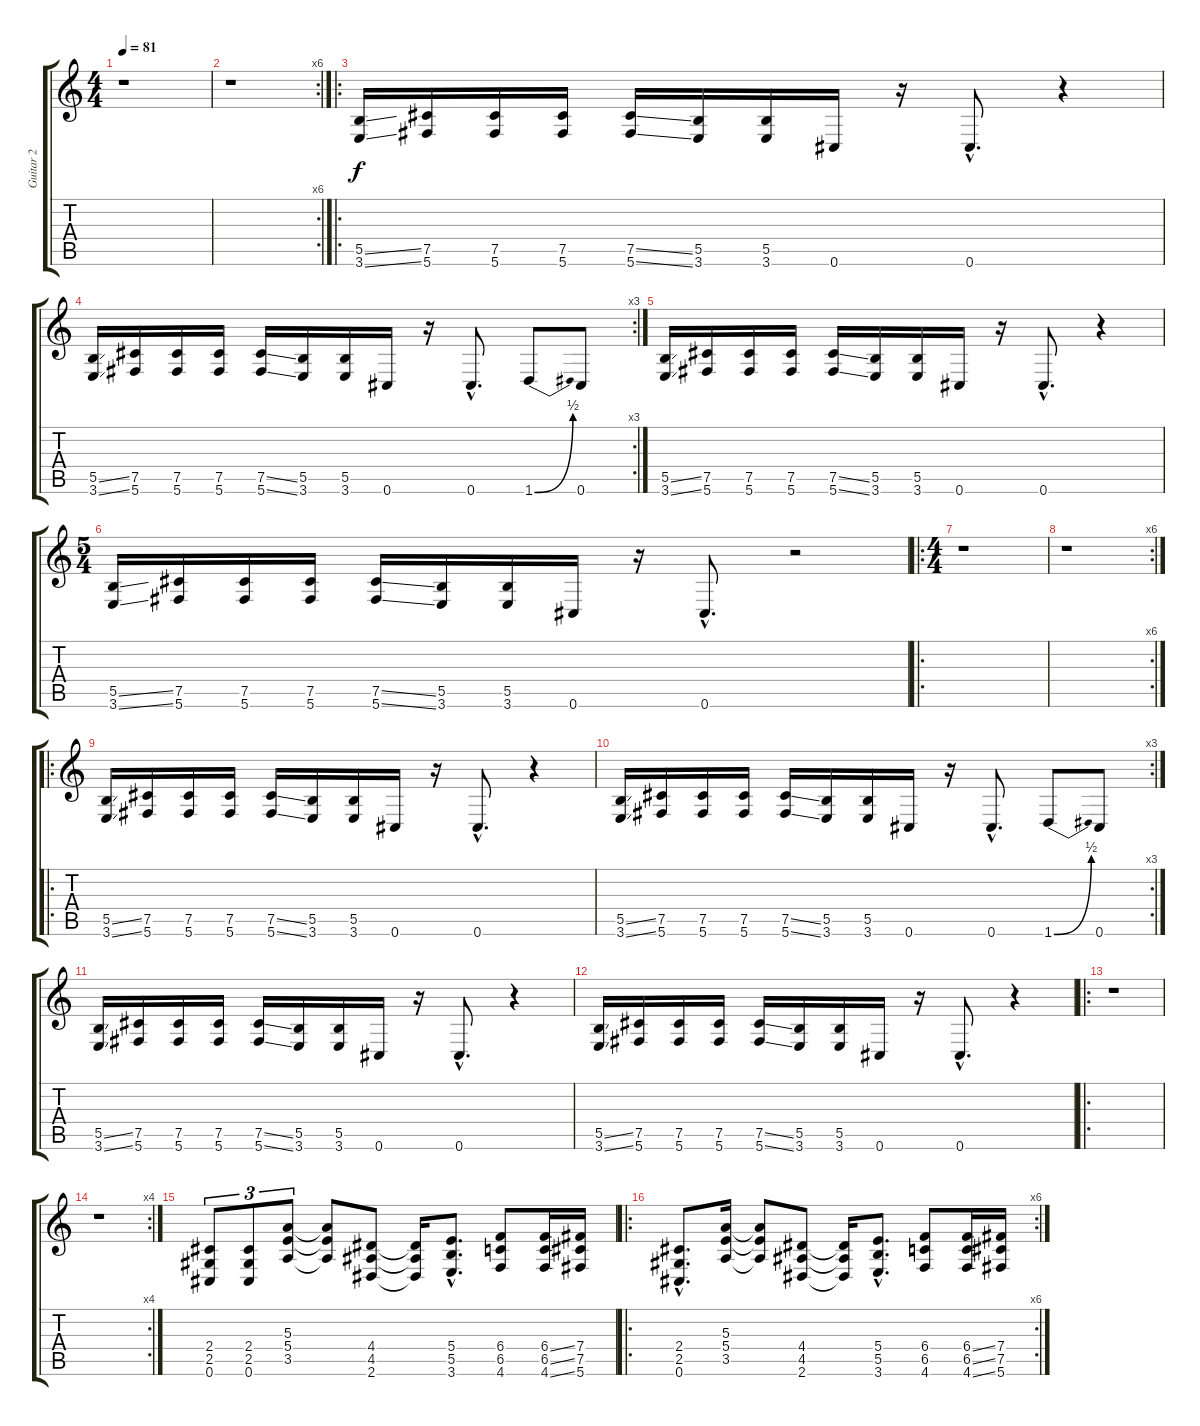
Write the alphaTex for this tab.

\track ("Guitar 2" "Guitar 2") {instrument distortionguitar}
\staff {score tabs}
\tuning (Db4 Ab3 E3 B2 Gb2 Db2) {hide}
\ts (4 4)
\tempo 81
\clef g2
\ks c
r.1{dy f instrument distortionguitar} |
\rc 6
r.1 |
\ro
(5.5{ss} 3.6{ss}).16 (7.5 5.6).16 (7.5 5.6).16 (7.5 5.6).16 (7.5{ss} 5.6{ss}).16 (5.5 3.6).16 (5.5 3.6).16 0.6.16 r.16 0.6{hac}.8{d} r.4 |
\rc 3
(5.5{ss} 3.6{ss}).16 (7.5 5.6).16 (7.5 5.6).16 (7.5 5.6).16 (7.5{ss} 5.6{ss}).16 (5.5 3.6).16 (5.5 3.6).16 0.6.16 r.16 0.6{hac}.8{d} 1.6{be (bend 0 0 60 2)}.8 0.6.8 |
(5.5{ss} 3.6{ss}).16 (7.5 5.6).16 (7.5 5.6).16 (7.5 5.6).16 (7.5{ss} 5.6{ss}).16 (5.5 3.6).16 (5.5 3.6).16 0.6.16 r.16 0.6{hac}.8{d} r.4 |
\ts (5 4)
(5.5{ss} 3.6{ss}).16 (7.5 5.6).16 (7.5 5.6).16 (7.5 5.6).16 (7.5{ss} 5.6{ss}).16 (5.5 3.6).16 (5.5 3.6).16 0.6.16 r.16 0.6{hac}.8{d} r.2 |
\ro
\ts (4 4)
r.1 |
\rc 6
r.1 |
\ro
(5.5{ss} 3.6{ss}).16 (7.5 5.6).16 (7.5 5.6).16 (7.5 5.6).16 (7.5{ss} 5.6{ss}).16 (5.5 3.6).16 (5.5 3.6).16 0.6.16 r.16 0.6{hac}.8{d} r.4 |
\rc 3
(5.5{ss} 3.6{ss}).16 (7.5 5.6).16 (7.5 5.6).16 (7.5 5.6).16 (7.5{ss} 5.6{ss}).16 (5.5 3.6).16 (5.5 3.6).16 0.6.16 r.16 0.6{hac}.8{d} 1.6{be (bend 0 0 60 2)}.8 0.6.8 |
(5.5{ss} 3.6{ss}).16 (7.5 5.6).16 (7.5 5.6).16 (7.5 5.6).16 (7.5{ss} 5.6{ss}).16 (5.5 3.6).16 (5.5 3.6).16 0.6.16 r.16 0.6{hac}.8{d} r.4 |
(5.5{ss} 3.6{ss}).16 (7.5 5.6).16 (7.5 5.6).16 (7.5 5.6).16 (7.5{ss} 5.6{ss}).16 (5.5 3.6).16 (5.5 3.6).16 0.6.16 r.16 0.6{hac}.8{d} r.4 |
\ro
r.1 |
\rc 4
r.1 |
(2.4 2.5 0.6).8{tu (3 2)} (2.4 2.5 0.6).8{tu (3 2)} (5.3 5.4 3.5).8{tu (3 2)} (5.3{t} 5.4{t} 3.5{t}).8 (4.4 4.5 2.6).8 (4.4{t} 4.5{t} 2.6{t}).16 (5.4{hac} 5.5{hac} 3.6{hac}).8{d} (6.4 6.5 4.6).8 (6.4{ss} 6.5{ss} 4.6{ss}).16 (7.4 7.5 5.6).16 |
\ro
\rc 6
(2.4{hac} 2.5{hac} 0.6{hac}).8{d} (5.3 5.4 3.5).16 (5.3{t} 5.4{t} 3.5{t}).8 (4.4 4.5 2.6).8 (4.4{t} 4.5{t} 2.6{t}).16 (5.4{hac} 5.5{hac} 3.6{hac}).8{d} (6.4 6.5 4.6).8 (6.4{ss} 6.5{ss} 4.6{ss}).16 (7.4 7.5 5.6).16
